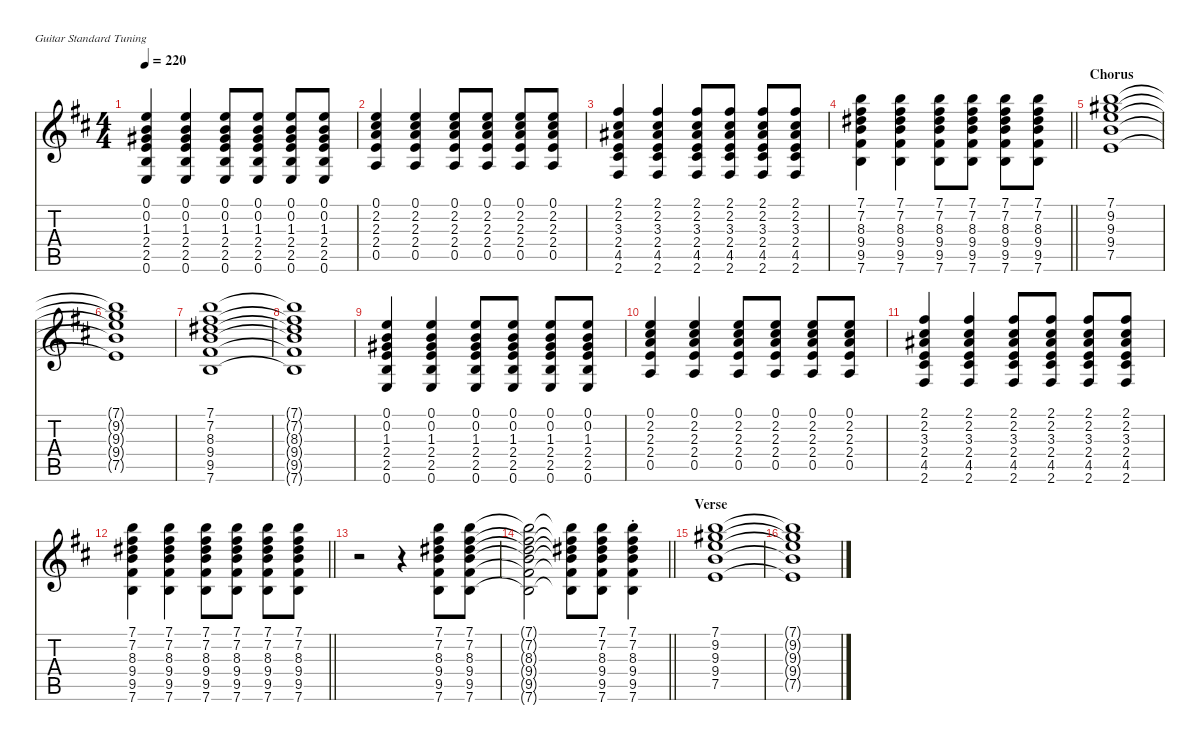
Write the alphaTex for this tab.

\defaultSystemsLayout 4
\hideDynamics
\bracketExtendMode nobrackets
\singleTrackTrackNamePolicy hidden
\multiTrackTrackNamePolicy hidden
\otherSystemsTrackNameOrientation horizontal
\track ("Brian Jones" "el.guit.") {instrument electricguitarclean}
\staff {score tabs}
\tuning (E4 B3 G3 D3 A2 E2)
\ts (4 4)
\tempo 220
\clef g2
\ks bminor
(0.1{acc forcenatural} 0.2{acc forcenatural} 1.3{acc #} 2.4{acc forcenatural} 2.5{acc forcenatural} 0.6{acc forcenatural}).4{dy f beam Up} (0.1{acc forcenatural} 0.2{acc forcenatural} 1.3{acc #} 2.4{acc forcenatural} 2.5{acc forcenatural} 0.6{acc forcenatural}).4{beam Up} (0.1{acc forcenatural} 0.2{acc forcenatural} 1.3{acc #} 2.4{acc forcenatural} 2.5{acc forcenatural} 0.6{acc forcenatural}).8{beam Up} (0.1{acc forcenatural} 0.2{acc forcenatural} 1.3{acc #} 2.4{acc forcenatural} 2.5{acc forcenatural} 0.6{acc forcenatural}).8{beam Up} (0.1{acc forcenatural} 0.2{acc forcenatural} 1.3{acc #} 2.4{acc forcenatural} 2.5{acc forcenatural} 0.6{acc forcenatural}).8{beam Up} (0.1{acc forcenatural} 0.2{acc forcenatural} 1.3{acc #} 2.4{acc forcenatural} 2.5{acc forcenatural} 0.6{acc forcenatural}).8{beam Up} |
(0.1{acc forcenatural} 2.2{acc #} 2.3{acc forcenatural} 2.4{acc forcenatural} 0.5{acc forcenatural}).4{beam Up} (0.1{acc forcenatural} 2.2{acc #} 2.3{acc forcenatural} 2.4{acc forcenatural} 0.5{acc forcenatural}).4{beam Up} (0.1{acc forcenatural} 2.2{acc #} 2.3{acc forcenatural} 2.4{acc forcenatural} 0.5{acc forcenatural}).8{beam Up} (0.1{acc forcenatural} 2.2{acc #} 2.3{acc forcenatural} 2.4{acc forcenatural} 0.5{acc forcenatural}).8{beam Up} (0.1{acc forcenatural} 2.2{acc #} 2.3{acc forcenatural} 2.4{acc forcenatural} 0.5{acc forcenatural}).8{beam Up} (0.1{acc forcenatural} 2.2{acc #} 2.3{acc forcenatural} 2.4{acc forcenatural} 0.5{acc forcenatural}).8{beam Up} |
(2.1{acc #} 2.2{acc #} 3.3{acc #} 2.4{acc forcenatural} 4.5{acc #} 2.6{acc #}).4{beam Up} (2.1{acc #} 2.2{acc #} 3.3{acc #} 2.4{acc forcenatural} 4.5{acc #} 2.6{acc #}).4{beam Up} (2.1{acc #} 2.2{acc #} 3.3{acc #} 2.4{acc forcenatural} 4.5{acc #} 2.6{acc #}).8{beam Up} (2.1{acc #} 2.2{acc #} 3.3{acc #} 2.4{acc forcenatural} 4.5{acc #} 2.6{acc #}).8{beam Up} (2.1{acc #} 2.2{acc #} 3.3{acc #} 2.4{acc forcenatural} 4.5{acc #} 2.6{acc #}).8{beam Up} (2.1{acc #} 2.2{acc #} 3.3{acc #} 2.4{acc forcenatural} 4.5{acc #} 2.6{acc #}).8{beam Up} |
\barLineRight lightlight
(7.1{acc forcenatural} 7.2{acc #} 8.3{acc #} 9.4{acc forcenatural} 9.5{acc #} 7.6{acc forcenatural}).4{beam Down} (7.1{acc forcenatural} 7.2{acc #} 8.3{acc #} 9.4{acc forcenatural} 9.5{acc #} 7.6{acc forcenatural}).4{beam Down} (7.1{acc forcenatural} 7.2{acc #} 8.3{acc #} 9.4{acc forcenatural} 9.5{acc #} 7.6{acc forcenatural}).8{beam Down} (7.1{acc forcenatural} 7.2{acc #} 8.3{acc #} 9.4{acc forcenatural} 9.5{acc #} 7.6{acc forcenatural}).8{beam Down} (7.1{acc forcenatural} 7.2{acc #} 8.3{acc #} 9.4{acc forcenatural} 9.5{acc #} 7.6{acc forcenatural}).8{beam Down} (7.1{acc forcenatural} 7.2{acc #} 8.3{acc #} 9.4{acc forcenatural} 9.5{acc #} 7.6{acc forcenatural}).8{beam Down} |
\section ("" "Chorus")
(7.1{acc forcenatural} 9.2{acc #} 9.3{acc forcenatural} 9.4{acc forcenatural} 7.5{acc forcenatural}).1{beam Down} |
(7.1{t acc forcenatural} 9.2{t acc #} 9.3{t acc forcenatural} 9.4{t acc forcenatural} 7.5{t acc forcenatural}).1{beam Down} |
(7.1{acc forcenatural} 7.2{acc #} 8.3{acc #} 9.4{acc forcenatural} 9.5{acc #} 7.6{acc forcenatural}).1{beam Down} |
(7.1{t acc forcenatural} 7.2{t acc #} 8.3{t acc #} 9.4{t acc forcenatural} 9.5{t acc #} 7.6{t acc forcenatural}).1{beam Down} |
(0.1{acc forcenatural} 0.2{acc forcenatural} 1.3{acc #} 2.4{acc forcenatural} 2.5{acc forcenatural} 0.6{acc forcenatural}).4{beam Up} (0.1{acc forcenatural} 0.2{acc forcenatural} 1.3{acc #} 2.4{acc forcenatural} 2.5{acc forcenatural} 0.6{acc forcenatural}).4{beam Up} (0.1{acc forcenatural} 0.2{acc forcenatural} 1.3{acc #} 2.4{acc forcenatural} 2.5{acc forcenatural} 0.6{acc forcenatural}).8{beam Up} (0.1{acc forcenatural} 0.2{acc forcenatural} 1.3{acc #} 2.4{acc forcenatural} 2.5{acc forcenatural} 0.6{acc forcenatural}).8{beam Up} (0.1{acc forcenatural} 0.2{acc forcenatural} 1.3{acc #} 2.4{acc forcenatural} 2.5{acc forcenatural} 0.6{acc forcenatural}).8{beam Up} (0.1{acc forcenatural} 0.2{acc forcenatural} 1.3{acc #} 2.4{acc forcenatural} 2.5{acc forcenatural} 0.6{acc forcenatural}).8{beam Up} |
(0.1{acc forcenatural} 2.2{acc #} 2.3{acc forcenatural} 2.4{acc forcenatural} 0.5{acc forcenatural}).4{beam Up} (0.1{acc forcenatural} 2.2{acc #} 2.3{acc forcenatural} 2.4{acc forcenatural} 0.5{acc forcenatural}).4{beam Up} (0.1{acc forcenatural} 2.2{acc #} 2.3{acc forcenatural} 2.4{acc forcenatural} 0.5{acc forcenatural}).8{beam Up} (0.1{acc forcenatural} 2.2{acc #} 2.3{acc forcenatural} 2.4{acc forcenatural} 0.5{acc forcenatural}).8{beam Up} (0.1{acc forcenatural} 2.2{acc #} 2.3{acc forcenatural} 2.4{acc forcenatural} 0.5{acc forcenatural}).8{beam Up} (0.1{acc forcenatural} 2.2{acc #} 2.3{acc forcenatural} 2.4{acc forcenatural} 0.5{acc forcenatural}).8{beam Up} |
(2.1{acc #} 2.2{acc #} 3.3{acc #} 2.4{acc forcenatural} 4.5{acc #} 2.6{acc #}).4{beam Up} (2.1{acc #} 2.2{acc #} 3.3{acc #} 2.4{acc forcenatural} 4.5{acc #} 2.6{acc #}).4{beam Up} (2.1{acc #} 2.2{acc #} 3.3{acc #} 2.4{acc forcenatural} 4.5{acc #} 2.6{acc #}).8{beam Up} (2.1{acc #} 2.2{acc #} 3.3{acc #} 2.4{acc forcenatural} 4.5{acc #} 2.6{acc #}).8{beam Up} (2.1{acc #} 2.2{acc #} 3.3{acc #} 2.4{acc forcenatural} 4.5{acc #} 2.6{acc #}).8{beam Up} (2.1{acc #} 2.2{acc #} 3.3{acc #} 2.4{acc forcenatural} 4.5{acc #} 2.6{acc #}).8{beam Up} |
\barLineRight lightlight
(7.1{acc forcenatural} 7.2{acc #} 8.3{acc #} 9.4{acc forcenatural} 9.5{acc #} 7.6{acc forcenatural}).4{beam Down} (7.1{acc forcenatural} 7.2{acc #} 8.3{acc #} 9.4{acc forcenatural} 9.5{acc #} 7.6{acc forcenatural}).4{beam Down} (7.1{acc forcenatural} 7.2{acc #} 8.3{acc #} 9.4{acc forcenatural} 9.5{acc #} 7.6{acc forcenatural}).8{beam Down} (7.1{acc forcenatural} 7.2{acc #} 8.3{acc #} 9.4{acc forcenatural} 9.5{acc #} 7.6{acc forcenatural}).8{beam Down} (7.1{acc forcenatural} 7.2{acc #} 8.3{acc #} 9.4{acc forcenatural} 9.5{acc #} 7.6{acc forcenatural}).8{beam Down} (7.1{acc forcenatural} 7.2{acc #} 8.3{acc #} 9.4{acc forcenatural} 9.5{acc #} 7.6{acc forcenatural}).8{beam Down} |
r.2{beam Down} r.4{beam Down} (7.1{acc forcenatural} 7.2{acc #} 8.3{acc #} 9.4{acc forcenatural} 9.5{acc #} 7.6{acc forcenatural}).8{beam Down} (7.1{acc forcenatural} 7.2{acc #} 8.3{acc #} 9.4{acc forcenatural} 9.5{acc #} 7.6{acc forcenatural}).8{beam Down} |
\barLineRight lightlight
(7.1{t acc forcenatural} 7.2{t acc #} 8.3{t acc #} 9.4{t acc forcenatural} 9.5{t acc #} 7.6{t acc forcenatural}).2{beam Down} (7.1{t acc forcenatural} 7.2{t acc #} 8.3{t acc #} 9.4{t acc forcenatural} 9.5{t acc #} 7.6{t acc forcenatural}).8{beam Down} (7.1{acc forcenatural} 7.2{acc #} 8.3{acc #} 9.4{acc forcenatural} 9.5{acc #} 7.6{acc forcenatural}).8{beam Down} (7.1{st acc forcenatural} 7.2{st acc #} 8.3{st acc #} 9.4{st acc forcenatural} 9.5{st acc #} 7.6{st acc forcenatural}).4{beam Down} |
\section ("" "Verse")
(7.1{acc forcenatural} 9.2{acc #} 9.3{acc forcenatural} 9.4{acc forcenatural} 7.5{acc forcenatural}).1{beam Down} |
(7.1{t acc forcenatural} 9.2{t acc #} 9.3{t acc forcenatural} 9.4{t acc forcenatural} 7.5{t acc forcenatural}).1{beam Down}
